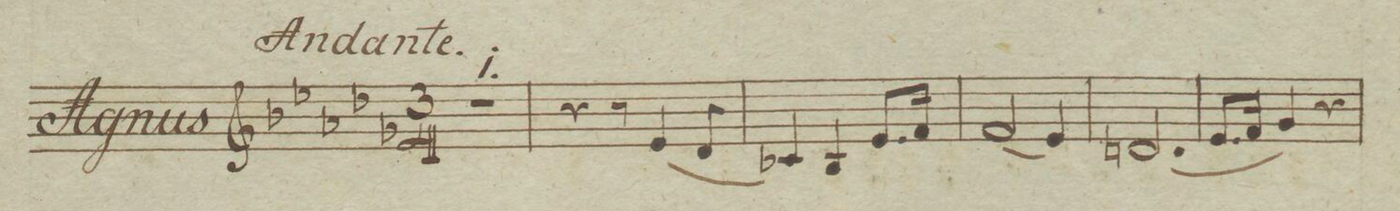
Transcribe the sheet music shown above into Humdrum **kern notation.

**kern	**dynam
*I"Violino Secondo.	*
*clefG2	*
*k[b-e-a-d-g-]	*
*M3/4	*
2.r	.
=2	=2
4r	.
8r	.
(4e-/	.
8d-/	.
=3	=3
4c-X/)	.
4B-/	.
8.e-/L	.
16f/Jk	.
=4	=4
(2f/	.
4e-/)	.
=5	=5
(2.dn/	.
=6	=6
8.e-/L	.
16f/Jk	.
4g-/)	.
4r	.
=7	=7
*-	*-
